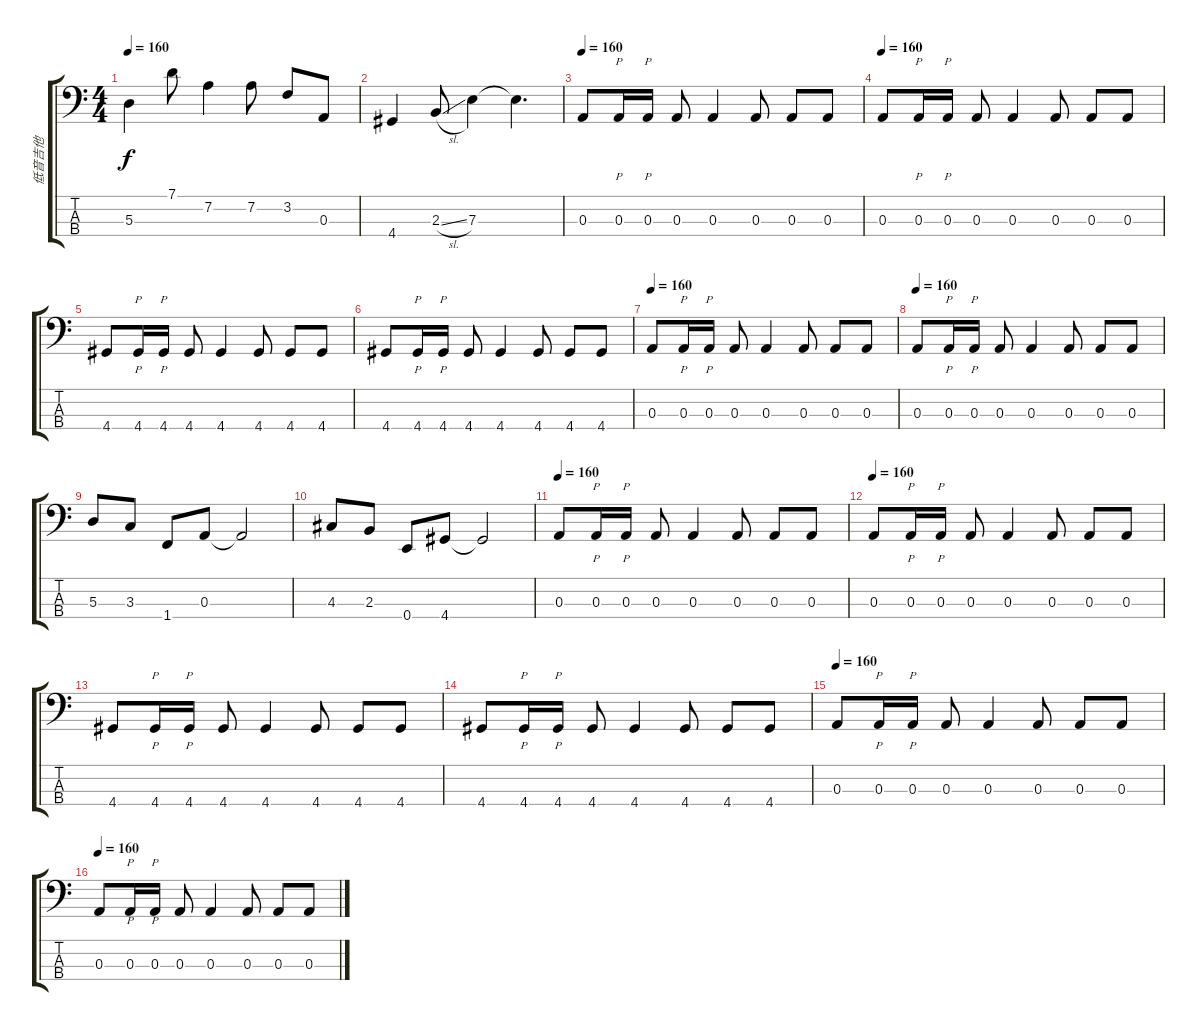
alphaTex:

\track ("低音吉他" "低音吉他") {instrument electricbasspick}
\staff {score tabs}
\tuning (G2 D2 A1 E1) {hide}
\ts (4 4)
\tempo 160
\clef f4
\ks c
5.3.4{dy f} 7.1.8 7.2.4 7.2.8 3.2.8 0.3.8 |
4.4.4 2.3{sl}.8 7.3.4 7.3{t}.4{d} |
\tempo 160
0.3.8 0.3.16{p} 0.3.16{p} 0.3.8 0.3.4 0.3.8 0.3.8 0.3.8 |
\tempo 160
0.3.8 0.3.16{p} 0.3.16{p} 0.3.8 0.3.4 0.3.8 0.3.8 0.3.8 |
4.4.8 4.4.16{p} 4.4.16{p} 4.4.8 4.4.4 4.4.8 4.4.8 4.4.8 |
4.4.8 4.4.16{p} 4.4.16{p} 4.4.8 4.4.4 4.4.8 4.4.8 4.4.8 |
\tempo 160
0.3.8 0.3.16{p} 0.3.16{p} 0.3.8 0.3.4 0.3.8 0.3.8 0.3.8 |
\tempo 160
0.3.8 0.3.16{p} 0.3.16{p} 0.3.8 0.3.4 0.3.8 0.3.8 0.3.8 |
5.3.8 3.3.8 1.4.8 0.3.8 0.3{t}.2 |
4.3.8 2.3.8 0.4.8 4.4.8 4.4{t}.2 |
\tempo 160
0.3.8 0.3.16{p} 0.3.16{p} 0.3.8 0.3.4 0.3.8 0.3.8 0.3.8 |
\tempo 160
0.3.8 0.3.16{p} 0.3.16{p} 0.3.8 0.3.4 0.3.8 0.3.8 0.3.8 |
4.4.8 4.4.16{p} 4.4.16{p} 4.4.8 4.4.4 4.4.8 4.4.8 4.4.8 |
4.4.8 4.4.16{p} 4.4.16{p} 4.4.8 4.4.4 4.4.8 4.4.8 4.4.8 |
\tempo 160
0.3.8 0.3.16{p} 0.3.16{p} 0.3.8 0.3.4 0.3.8 0.3.8 0.3.8 |
\tempo 160
0.3.8 0.3.16{p} 0.3.16{p} 0.3.8 0.3.4 0.3.8 0.3.8 0.3.8
